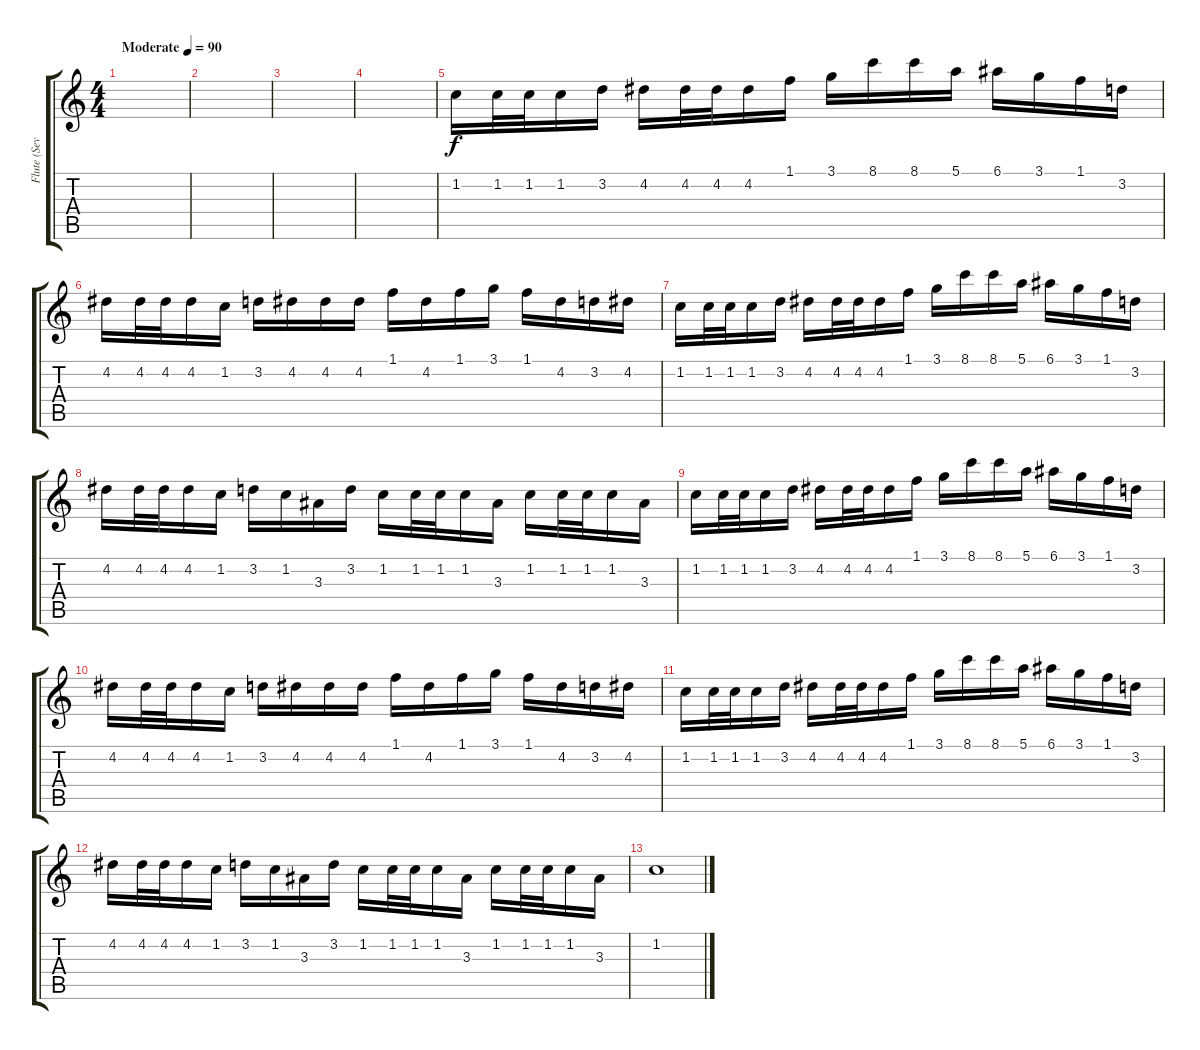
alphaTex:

\track ("Flute (Sevan)" "Flute (Sev") {instrument piccolo}
\staff {score tabs}
\tuning (E5 B4 G4 D4 A3 E3) {hide}
\ts (4 4)
\tempo (90 "Moderate")
\clef g2
\ks c
|
|
|
|
1.2.16 1.2.32 1.2.32 1.2.16 3.2.16 4.2.16 4.2.32 4.2.32 4.2.16 1.1.16 3.1.16 8.1.16 8.1.16 5.1.16 6.1.16 3.1.16 1.1.16 3.2.16 |
4.2.16 4.2.32 4.2.32 4.2.16 1.2.16 3.2.16 4.2.16 4.2.16 4.2.16 1.1.16 4.2.16 1.1.16 3.1.16 1.1.16 4.2.16 3.2.16 4.2.16 |
1.2.16 1.2.32 1.2.32 1.2.16 3.2.16 4.2.16 4.2.32 4.2.32 4.2.16 1.1.16 3.1.16 8.1.16 8.1.16 5.1.16 6.1.16 3.1.16 1.1.16 3.2.16 |
4.2.16 4.2.32 4.2.32 4.2.16 1.2.16 3.2.16 1.2.16 3.3.16 3.2.16 1.2.16 1.2.32 1.2.32 1.2.16 3.3.16 1.2.16 1.2.32 1.2.32 1.2.16 3.3.16 |
1.2.16 1.2.32 1.2.32 1.2.16 3.2.16 4.2.16 4.2.32 4.2.32 4.2.16 1.1.16 3.1.16 8.1.16 8.1.16 5.1.16 6.1.16 3.1.16 1.1.16 3.2.16 |
4.2.16 4.2.32 4.2.32 4.2.16 1.2.16 3.2.16 4.2.16 4.2.16 4.2.16 1.1.16 4.2.16 1.1.16 3.1.16 1.1.16 4.2.16 3.2.16 4.2.16 |
1.2.16 1.2.32 1.2.32 1.2.16 3.2.16 4.2.16 4.2.32 4.2.32 4.2.16 1.1.16 3.1.16 8.1.16 8.1.16 5.1.16 6.1.16 3.1.16 1.1.16 3.2.16 |
4.2.16 4.2.32 4.2.32 4.2.16 1.2.16 3.2.16 1.2.16 3.3.16 3.2.16 1.2.16 1.2.32 1.2.32 1.2.16 3.3.16 1.2.16 1.2.32 1.2.32 1.2.16 3.3.16 |
1.2.1
